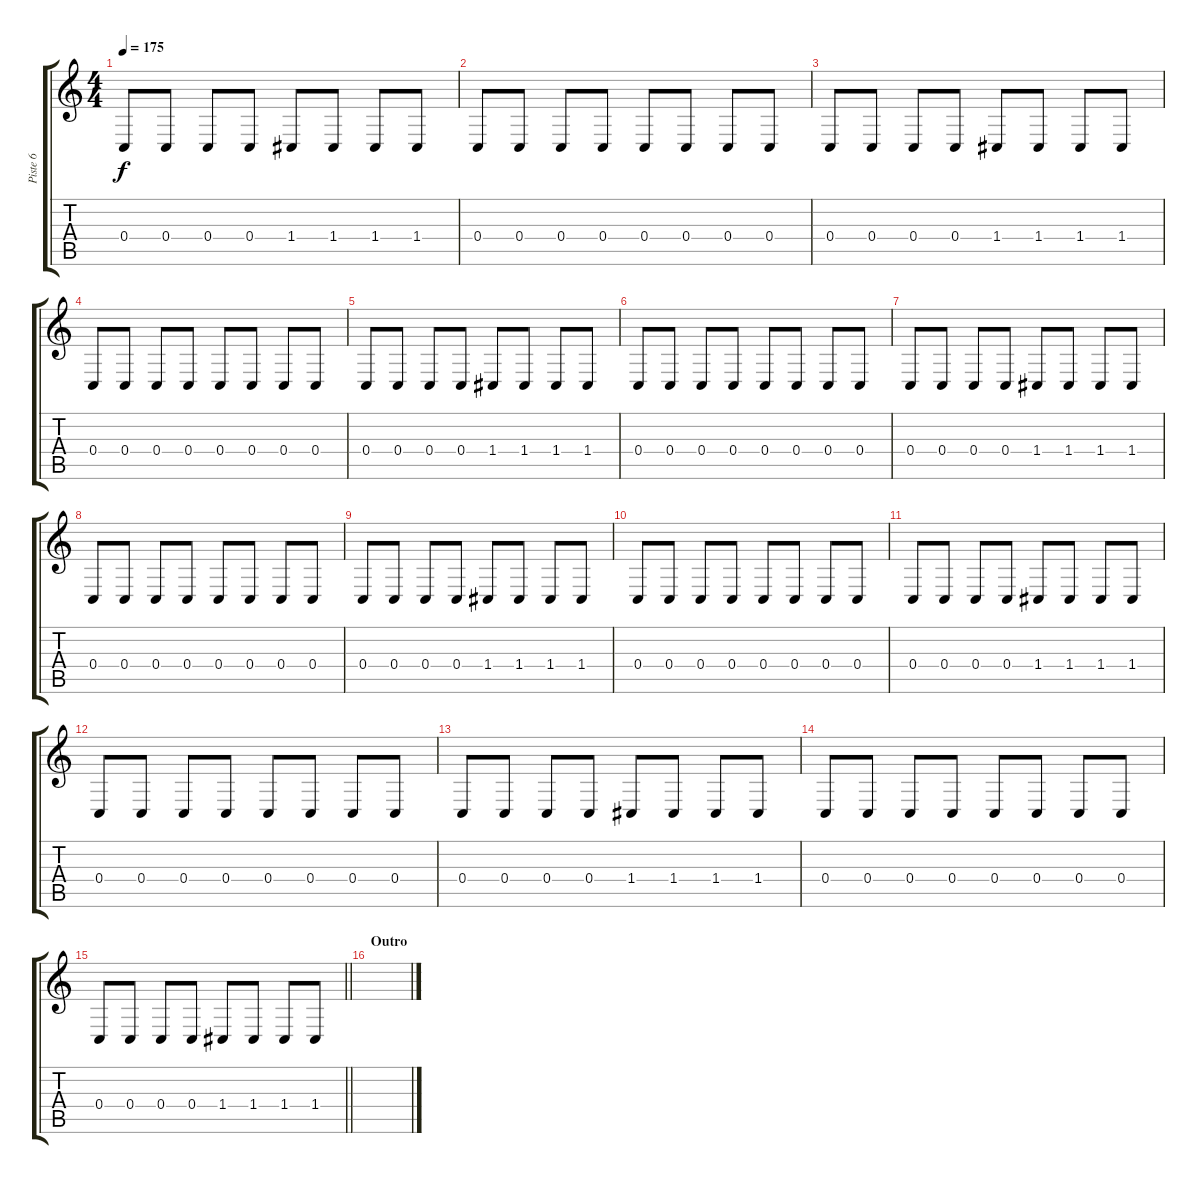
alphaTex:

\track ("Piste 6" "Piste 6") {instrument lead2sawtooth}
\staff {score tabs}
\tuning (D4 A3 F3 C3 G2 C2) {hide}
\ts (4 4)
\tempo 175
\clef g2
\ks c
0.4.8{dy f} 0.4.8 0.4.8 0.4.8 1.4.8 1.4.8 1.4.8 1.4.8 |
0.4.8 0.4.8 0.4.8 0.4.8 0.4.8 0.4.8 0.4.8 0.4.8 |
0.4.8 0.4.8 0.4.8 0.4.8 1.4.8 1.4.8 1.4.8 1.4.8 |
0.4.8 0.4.8 0.4.8 0.4.8 0.4.8 0.4.8 0.4.8 0.4.8 |
0.4.8 0.4.8 0.4.8 0.4.8 1.4.8 1.4.8 1.4.8 1.4.8 |
0.4.8 0.4.8 0.4.8 0.4.8 0.4.8 0.4.8 0.4.8 0.4.8 |
0.4.8 0.4.8 0.4.8 0.4.8 1.4.8 1.4.8 1.4.8 1.4.8 |
0.4.8{volume 16 instrument pad3polysynth} 0.4.8 0.4.8 0.4.8 0.4.8 0.4.8 0.4.8 0.4.8 |
0.4.8 0.4.8 0.4.8 0.4.8 1.4.8 1.4.8 1.4.8 1.4.8 |
0.4.8 0.4.8 0.4.8 0.4.8 0.4.8 0.4.8 0.4.8 0.4.8 |
0.4.8 0.4.8 0.4.8 0.4.8 1.4.8 1.4.8 1.4.8 1.4.8 |
0.4.8 0.4.8 0.4.8 0.4.8 0.4.8 0.4.8 0.4.8 0.4.8 |
0.4.8 0.4.8 0.4.8 0.4.8 1.4.8 1.4.8 1.4.8 1.4.8 |
0.4.8 0.4.8 0.4.8 0.4.8 0.4.8 0.4.8 0.4.8 0.4.8 |
\barLineRight lightlight
0.4.8 0.4.8 0.4.8 0.4.8 1.4.8 1.4.8 1.4.8 1.4.8 |
\section ("" "Outro")
